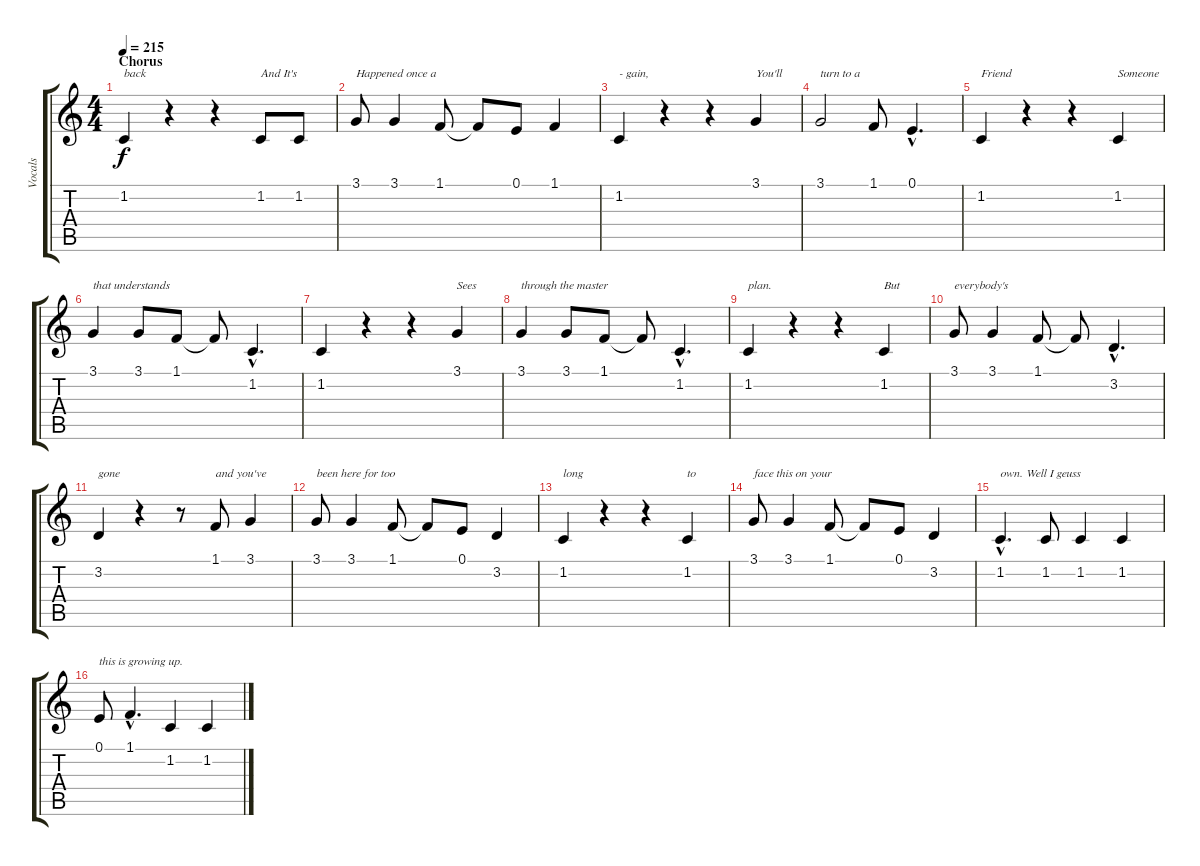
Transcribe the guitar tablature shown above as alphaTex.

\track ("Vocals" "Vocals") {instrument lead6voice}
\staff {score tabs}
\tuning (E4 B3 G3 D3 A2 E2) {hide}
\ts (4 4)
\section ("" "Chorus")
\tempo 215
\clef g2
\ks c
1.2.4{txt "back" dy f} r.4 r.4 1.2.8{txt "And It's"} 1.2.8 |
3.1.8{txt "Happened once a"} 3.1.4 1.1.8 1.1{t}.8 0.1.8 1.1.4 |
1.2.4{txt "- gain,"} r.4 r.4 3.1.4{txt "You'll"} |
3.1.2{txt "turn to a"} 1.1.8 0.1{hac}.4{d} |
1.2.4{txt "Friend"} r.4 r.4 1.2.4{txt "Someone"} |
3.1.4{txt "that understands"} 3.1.8 1.1.8 1.1{t}.8 1.2{hac}.4{d} |
1.2.4 r.4 r.4 3.1.4{txt "Sees"} |
3.1.4{txt "through the master"} 3.1.8 1.1.8 1.1{t}.8 1.2{hac}.4{d} |
1.2.4{txt "plan."} r.4 r.4 1.2.4{txt "But"} |
3.1.8{txt "everybody's"} 3.1.4 1.1.8 1.1{t}.8 3.2{hac}.4{d} |
3.2.4{txt "gone"} r.4 r.8 1.1.8{txt "and you've"} 3.1.4 |
3.1.8{txt "been here for too"} 3.1.4 1.1.8 1.1{t}.8 0.1.8 3.2.4 |
1.2.4{txt "long"} r.4 r.4 1.2.4{txt "to"} |
3.1.8{txt "face this on your"} 3.1.4 1.1.8 1.1{t}.8 0.1.8 3.2.4 |
1.2{hac}.4{d txt "own. Well I geuss"} 1.2.8 1.2.4 1.2.4 |
0.1.8{txt "this is growing up."} 1.1{hac}.4{d} 1.2.4 1.2.4
